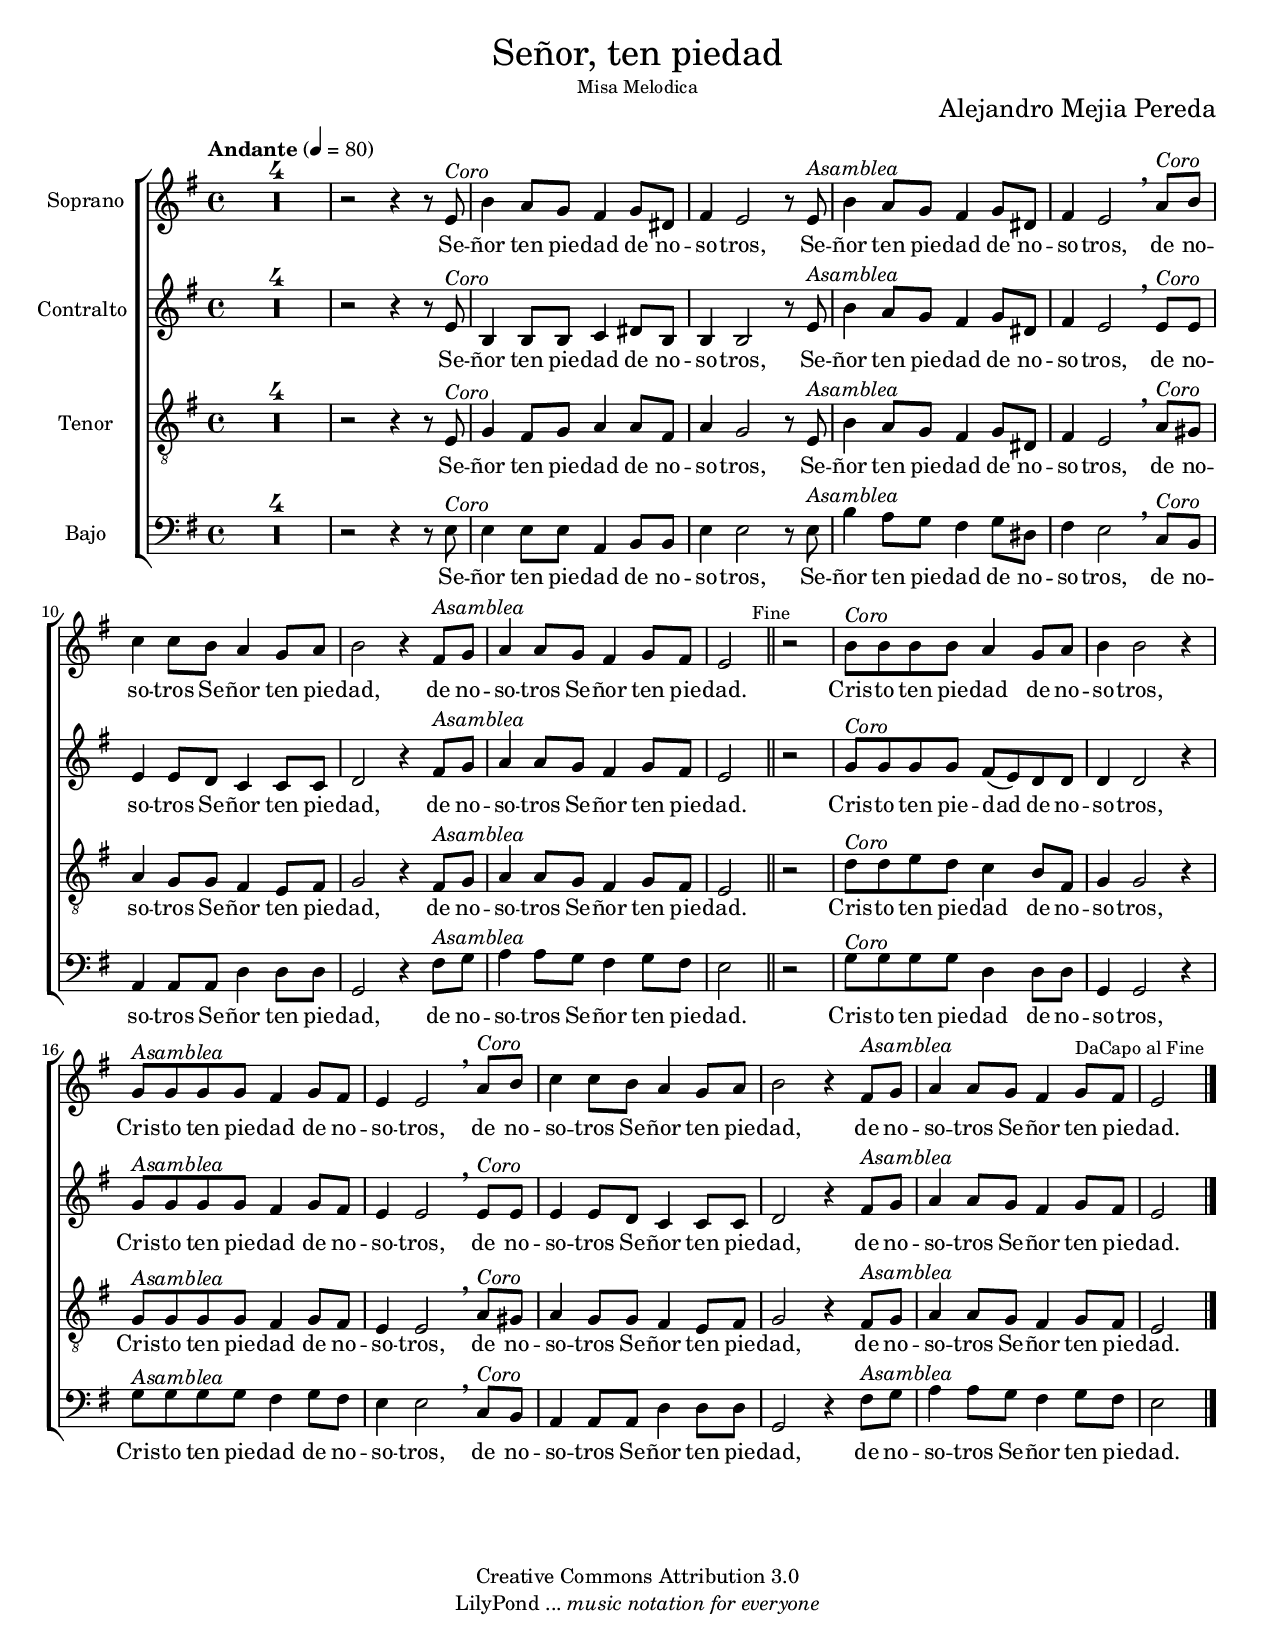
% ****************************************************************
%	Señor ten piedad - Coro Mixto
%	by serach.sam@
% ****************************************************************
\language "espanol"
\version "2.19.80"

#(set-global-staff-size 17.8)

% --- Parametro globales
global = {
  \tempo "Andante" 4=80
  \key mi \minor
  \time 4/4
  s1*12
  s2
  \mark \markup { \small "Fine" }
  \bar "||"
  s2
  s1*7
  \mark \markup { \small "DaCapo al Fine" }
  \partial 2
  s2
  \bar "|."
}

\markup { \fill-line { \center-column { \fontsize #5 "Señor, ten piedad" \fontsize #2 \small "Misa Melodica" } } }
\markup { \fill-line { " " \fontsize #2 "Alejandro Mejia Pereda"  } }
% \markup { \fill-line { " " \right-column { \fontsize #2 "Versión Sinfonica Coral: Francisco Jarquín Vega" } } }
\header {
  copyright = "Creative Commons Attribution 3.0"
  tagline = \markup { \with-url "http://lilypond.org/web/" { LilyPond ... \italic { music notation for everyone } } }
  breakbefore = ##t
}

% --- Musica
soprano = \relative do' {
  \compressFullBarRests
  \dynamicUp
  
  R1*4				| % 04
  r2 r4 r8 mi^\markup { \italic "Coro" } | % 05
  si'4 la8 sol fas4 sol8 res	| % 06
  fas4 mi2 r8 mi^\markup { \italic "Asamblea" } | % 07
  si'4 la8 sol fas4 sol8 res	| % 08
  fas4 mi2 \breathe la8^\markup { \italic "Coro" } si | % 09
  do4 do8 si la4 sol8 la		| % 10
  si2 r4 fas8^\markup { \italic "Asamblea" } sol	| % 11
  la4 la8 sol fas4 sol8 fas	| % 12
  mi2 r				| % 13
  si'8^\markup { \italic "Coro" } si si si la4 sol8 la | % 14
  si4 si2 r4			| % 15
  sol8^\markup { \italic "Asamblea" } sol sol sol fas4 sol8 fas | % 16
  mi4 mi2 \breathe la8^\markup { \italic "Coro" } si | % 17
  do4 do8 si la4 sol8 la		| % 18
  si2 r4 fas8^\markup { \italic "Asamblea" } sol | % 19
  la4 la8 sol fas4 sol8 fas	| % 20
  \partial 2 mi2			| % 21
}

alto = \relative do' {
  \compressFullBarRests
  \dynamicUp
  
  R1*4				| % 04
  r2 r4 r8 mi^\markup { \italic "Coro" } | % 05
  si4 si8 si do4 res8 si	| % 06
  si4 si2 r8 mi^\markup { \italic "Asamblea" } | % 07
  si'4 la8 sol fas4 sol8 res	| % 08
  fas4 mi2 \breathe mi8^\markup { \italic "Coro" } mi | % 09
  mi4 mi8 re do4 do8 do		| % 10
  re2 r4 fas8^\markup { \italic "Asamblea" } sol	| % 11
  la4 la8 sol fas4 sol8 fas	| % 12
  mi2 r				| % 13
  sol8^\markup { \italic "Coro" } sol sol sol fas8( mi) re re | % 14
  re4 re2 r4			| % 15
  sol8^\markup { \italic "Asamblea" } sol sol sol fas4 sol8 fas | % 16
  mi4 mi2 \breathe mi8^\markup { \italic "Coro" } mi | % 17
  mi4 mi8 re do4 do8 do		| % 18
  re2 r4 fas8^\markup { \italic "Asamblea" } sol | % 19
  la4 la8 sol fas4 sol8 fas	| % 20
  \partial 2 mi2			| % 21
}

tenor = \relative do {
  \compressFullBarRests
  \dynamicUp
  \clef "G_8"
  R1*4				| % 04
  r2 r4 r8 mi^\markup { \italic "Coro" } | % 05
  sol4 fas8 sol la4 la8 fas	| % 06
  la4 sol2 r8 mi^\markup { \italic "Asamblea" } | % 07
  si'4 la8 sol fas4 sol8 res	| % 08
  fas4 mi2 \breathe la8^\markup { \italic "Coro" } sols | % 09
  la4 sol8 sol fas4 mi8 fas		| % 10
  sol2 r4 fas8^\markup { \italic "Asamblea" } sol	| % 11
  la4 la8 sol fas4 sol8 fas	| % 12
  mi2 r				| % 13
  re'8^\markup { \italic "Coro" } re mi re do4 si8 fas | % 14
  sol4 sol2 r4			| % 15
  sol8^\markup { \italic "Asamblea" } sol sol sol fas4 sol8 fas | % 16
  mi4 mi2 \breathe la8^\markup { \italic "Coro" } sols | % 17
  la4 sol8 sol fas4 mi8 fas		| % 18
  sol2 r4 fas8^\markup { \italic "Asamblea" } sol | % 19
  la4 la8 sol fas4 sol8 fas	| % 20
  \partial 2 mi2			| % 21
}

bajo = \relative do {
  \compressFullBarRests
  \dynamicUp
  \clef bass
  R1*4				| % 04
  r2 r4 r8 mi^\markup { \italic "Coro" } | % 05
  mi4 mi8 mi la,4 si8 si	| % 06
  mi4 mi2 r8 mi^\markup { \italic "Asamblea" } | % 07
  si'4 la8 sol fas4 sol8 res	| % 08
  fas4 mi2 \breathe do8^\markup { \italic "Coro" } si | % 09
  la4 la8 la re4 re8 re		| % 10
  sol,2 r4 fas'8^\markup { \italic "Asamblea" } sol	| % 11
  la4 la8 sol fas4 sol8 fas	| % 12
  mi2 r				| % 13
  sol8^\markup { \italic "Coro" } sol sol sol re4 re8 re | % 14
  sol,4 sol2 r4			| % 15
  sol'8^\markup { \italic "Asamblea" } sol sol sol fas4 sol8 fas | % 16
  mi4 mi2 \breathe do8^\markup { \italic "Coro" } si | % 17
  la4 la8 la re4 re8 re		| % 18
  sol,2 r4 fas'8^\markup { \italic "Asamblea" } sol | % 19
  la4 la8 sol fas4 sol8 fas	| % 20
  \partial 2 mi2			| % 21
}

% --- Letra
letra = \lyricmode {
  Se -- ñor ten pie -- dad de no -- so -- tros,
  Se -- ñor ten pie -- dad de no -- so -- tros,
  de no -- so -- tros Se -- ñor ten pie -- dad,
  de no -- so -- tros Se -- ñor ten pie -- dad.

  Cris -- to ten pie -- dad de no -- so -- tros,
  Cris -- to ten pie -- dad de no -- so -- tros,
  de no -- so -- tros Se -- ñor ten pie -- dad,
  de no -- so -- tros Se -- ñor ten pie -- dad.
}

\score {
  <<
     \new ChoirStaff <<
        \new Staff <<
          \set Staff.instrumentName = #"Soprano "
          \new Voice = "soprano" << \global \soprano >>
          \new Lyrics \lyricsto "soprano" \letra
        >>
        \new Staff <<
          \set Staff.instrumentName = #"Contralto "
          \new Voice = "alto" << \global \alto >>
          \new Lyrics \lyricsto "alto" \letra
        >>
        \new Staff <<
          \set Staff.instrumentName = #"Tenor "
          \new Voice = "tenor" << \global \tenor >>
          \new Lyrics \lyricsto "tenor" \letra
        >>
        \new Staff <<
          \set Staff.instrumentName = #"Bajo "
          \new Voice = "bajo" << \global \bajo >>
          \new Lyrics \lyricsto "bajo" \letra
        >>
     >>
  >>
  \midi {}
  \layout {}
}

\paper {
  #(set-paper-size "letter")
}

%{
convert-ly (GNU LilyPond) 2.19.82  convert-ly: Procesando «»...
Aplicando la conversión: 2.19.80
%}
